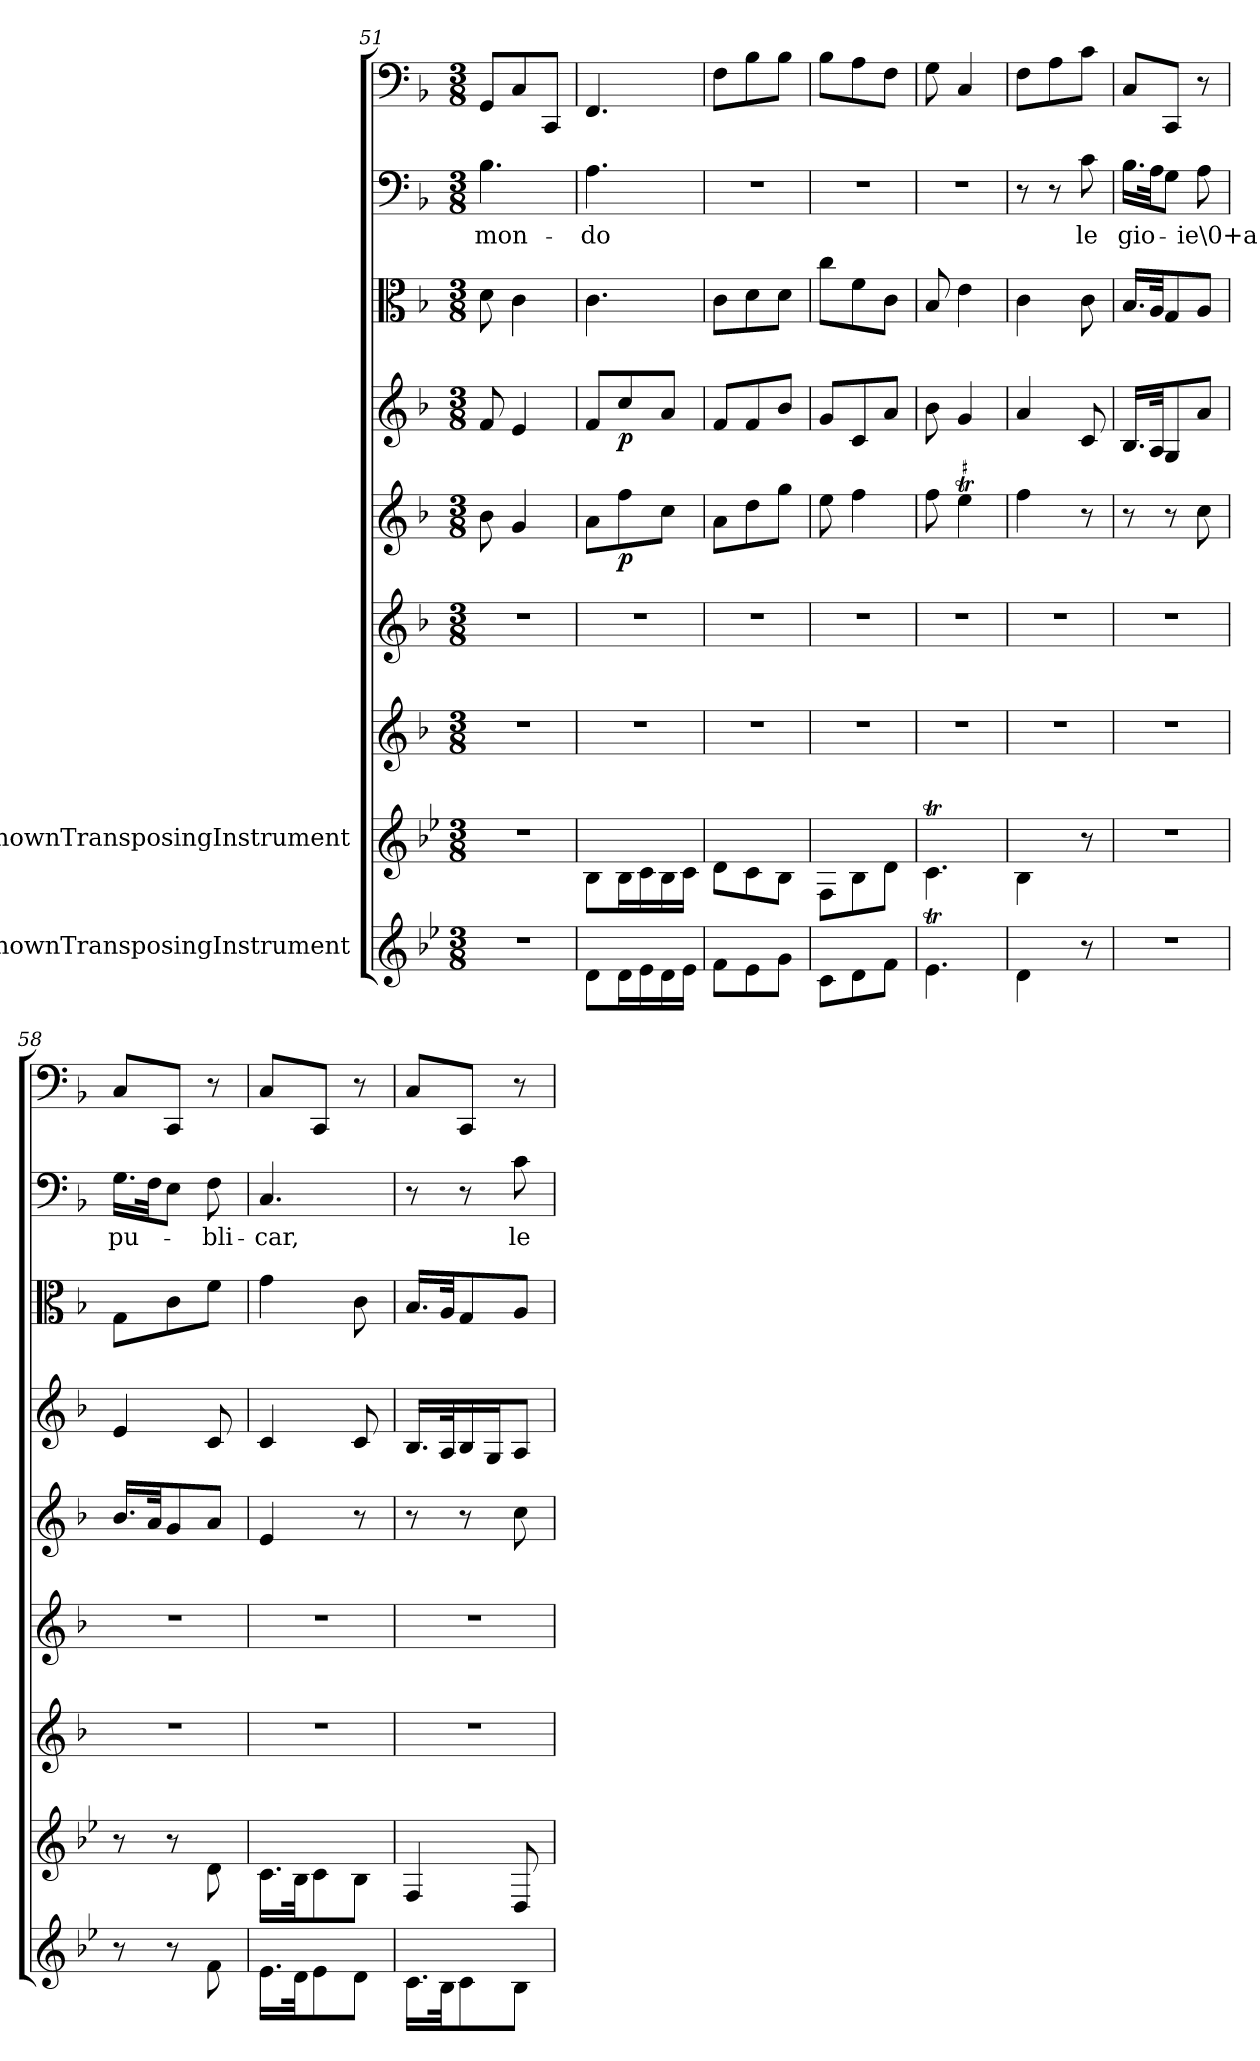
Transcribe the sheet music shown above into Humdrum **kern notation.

**kern	**kern	**kern	**kern	**kern	**dynam	**kern	**dynam	**kern	**kern	**text	**kern
*part9	*part8	*part7	*part6	*part5	*part5	*part4	*part4	*part3	*part2	*part2	*part1
*staff9	*staff8	*staff7	*staff6	*staff5	*staff5	*staff4	*staff4	*staff3	*staff2	*staff2	*staff1
*I"UnknownTransposingInstrument	*I"UnknownTransposingInstrument	*	*	*	*	*	*	*	*	*	*
*clefG2	*clefG2	*clefG2	*clefG2	*clefG2	*	*clefG2	*	*clefC3	*clefF4	*	*clefF4
*ITrd-4c-7	*ITrd-4c-7	*	*	*	*	*	*	*	*	*	*
*k[b-]	*k[b-]	*k[b-]	*k[b-]	*k[b-]	*	*k[b-]	*	*k[b-]	*k[b-]	*	*k[b-]
*M3/8	*M3/8	*M3/8	*M3/8	*M3/8	*	*M3/8	*	*M3/8	*M3/8	*	*M3/8
=51	=51	=51	=51	=51	=51	=51	=51	=51	=51	=51	=51
4.r	4.r	4.r	4.r	8b-\	.	8f/	.	8d\	4.B-\	mon-	8GG/L
.	.	.	.	4g/	.	4e/	.	4c\	.	.	8C/
.	.	.	.	.	.	.	.	.	.	.	8CC/J
=52	=52	=52	=52	=52	=52	=52	=52	=52	=52	=52	=52
8a\L	8f\L	4.r	4.r	8a\L	.	8f/L	.	4.c\	4.A\	-do	4.FF/
16a\L	16f\L	.	.	8ff\	p	8cc/	p	.	.	.	.
16b-\	16g\	.	.	.	.	.	.	.	.	.	.
16a\	16f\	.	.	8cc\J	.	8a/J	.	.	.	.	.
16b-\JJ	16g\JJ	.	.	.	.	.	.	.	.	.	.
=53	=53	=53	=53	=53	=53	=53	=53	=53	=53	=53	=53
8cc\L	8a\L	4.r	4.r	8a\L	.	8f/L	.	8c\L	4.r	.	8F\L
8b-\	8g\	.	.	8dd\	.	8f/	.	8d\	.	.	8B-\
8dd\J	8f\J	.	.	8gg\J	.	8b-/J	.	8d\J	.	.	8B-\J
=54	=54	=54	=54	=54	=54	=54	=54	=54	=54	=54	=54
8g\L	8c\L	4.r	4.r	8ee\	.	8g/L	.	8cc\L	4.r	.	8B-\L
8a\	8f\	.	.	4ff\	.	8c/	.	8f\	.	.	8A\
8cc\J	8a\J	.	.	.	.	8a/J	.	8c\J	.	.	8F\J
=55	=55	=55	=55	=55	=55	=55	=55	=55	=55	=55	=55
4.b-T\	4.gT\	4.r	4.r	8ff\	.	8b-\	.	8B-/	4.r	.	8G\
!	!	!	!	!LO:TR:acc=#	!	!	!	!	!	!	!
.	.	.	.	4eeT\	.	4g/	.	4e\	.	.	4C/
=56	=56	=56	=56	=56	=56	=56	=56	=56	=56	=56	=56
4a\	4f\	4.r	4.r	4ff\	.	4a/	.	4c\	8r	.	8F\L
.	.	.	.	.	.	.	.	.	8r	.	8A\
8r	8r	.	.	8r	.	8c/	.	8c\	8c\	le	8c\J
=57	=57	=57	=57	=57	=57	=57	=57	=57	=57	=57	=57
4.r	4.r	4.r	4.r	8r	.	16.B-/LL	.	16.B-/LL	16.B-\LL	gio-	8C/L
.	.	.	.	.	.	32A/JK	.	32A/JK	32A\JK	.	.
.	.	.	.	8r	.	8G/	.	8G/	8G\J	.	8CC/J
.	.	.	.	8cc\	.	8a/J	.	8A/J	8A\	-ie\0+a	8r
=58	=58	=58	=58	=58	=58	=58	=58	=58	=58	=58	=58
8r	8r	4.r	4.r	16.b-/LL	.	4e/	.	8G\L	16.G\LL	pu-	8C/L
.	.	.	.	32a/JK	.	.	.	.	32F\JK	.	.
8r	8r	.	.	8g/	.	.	.	8c\	8E\J	.	8CC/J
8cc\	8a\	.	.	8a/J	.	8c/	.	8f\J	8F\	-bli-	8r
=59	=59	=59	=59	=59	=59	=59	=59	=59	=59	=59	=59
16.b-\LL	16.g\LL	4.r	4.r	4e/	.	4c/	.	4g\	4.C/	-car,	8C/L
32a\JK	32f\JK	.	.	.	.	.	.	.	.	.	.
8b-\	8g\	.	.	.	.	.	.	.	.	.	8CC/J
8a\J	8f\J	.	.	8r	.	8c/	.	8c\	.	.	8r
=60	=60	=60	=60	=60	=60	=60	=60	=60	=60	=60	=60
16.g\LL	4c/	4.r	4.r	8r	.	16.B-/LL	.	16.B-/LL	8r	.	8C/L
32f\JK	.	.	.	.	.	32A/K	.	32A/JK	.	.	.
8g\	.	.	.	8r	.	16B-/	.	8G/	8r	.	8CC/J
.	.	.	.	.	.	16G/J	.	.	.	.	.
8f\J	8A/	.	.	8cc\	.	8A/J	.	8A/J	8c\	le	8r
=	=	=	=	=	=	=	=	=	=	=	=
*-	*-	*-	*-	*-	*-	*-	*-	*-	*-	*-	*-
